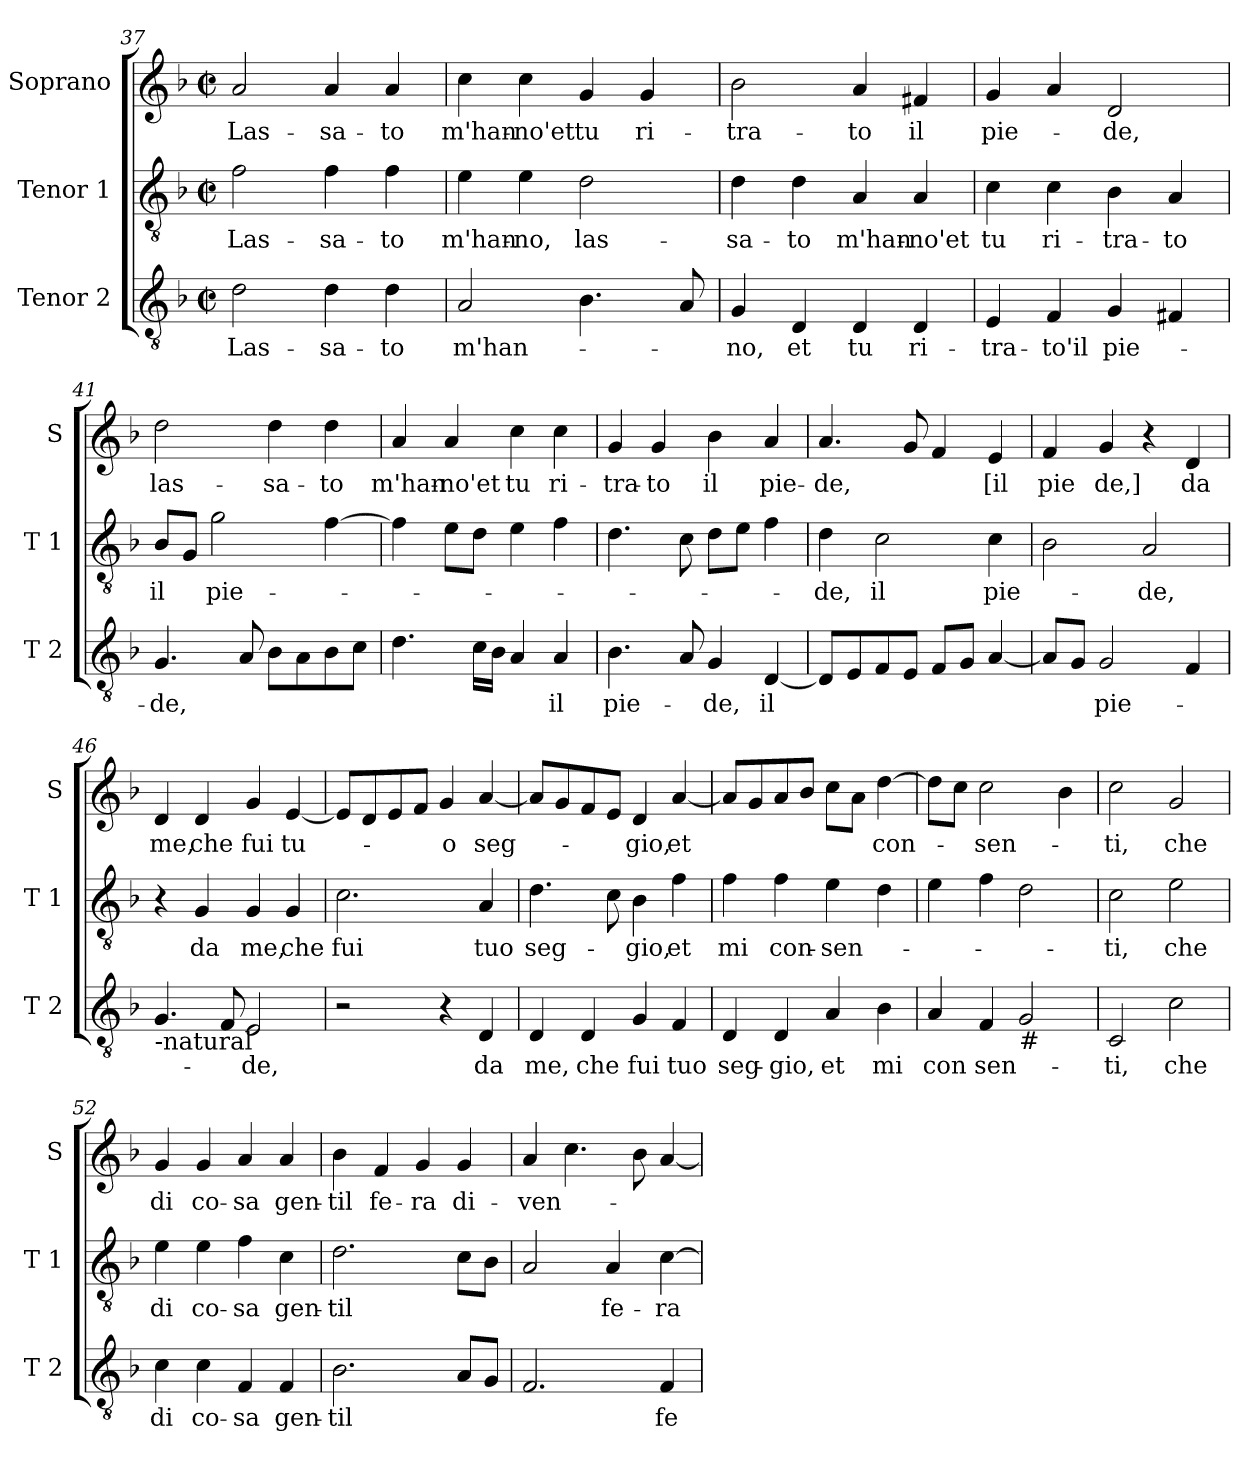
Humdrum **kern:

**kern	**text	**kern	**text	**kern	**text
*part3	*part3	*part2	*part2	*part1	*part1
*staff3	*staff3	*staff2	*staff2	*staff1	*staff1
*I"Tenor 2	*	*I"Tenor 1	*	*I"Soprano	*
*I'T 2	*	*I'T 1	*	*I'S	*
!!LO:PB:g=z
*clefGv2	*	*clefGv2	*	*clefG2	*
*k[b-]	*	*k[b-]	*	*k[b-]	*
*F:	*	*F:	*	*F:	*
*M2/2	*	*M2/2	*	*M2/2	*
*met(c|)	*	*met(c|)	*	*met(c|)	*
=37	=37	=37	=37	=37	=37
!	!LO:LY:b	!	!LO:LY:b	!	!LO:LY:b
2d\	Las-	2f\	Las-	2a/	Las-
!	!LO:LY:b	!	!LO:LY:b	!	!LO:LY:b
4d\	-sa-	4f\	-sa-	4a/	-sa-
!	!LO:LY:b	!	!LO:LY:b	!	!LO:LY:b
4d\	-to	4f\	-to	4a/	-to
=38	=38	=38	=38	=38	=38
!	!LO:LY:b	!	!LO:LY:b	!	!LO:LY:b
2A/	m'han-	4e\	m'han-	4cc\	m'han-
!	!	!	!LO:LY:b	!	!LO:LY:b
.	.	4e\	-no,	4cc\	-no'et
!	!	!	!LO:LY:b	!	!LO:LY:b
4.B-\	.	2d\	las-	4g/	tu
!	!	!	!	!	!LO:LY:b
.	.	.	.	4g/	ri-
8A/	.	.	.	.	.
=39	=39	=39	=39	=39	=39
!	!LO:LY:b	!	!LO:LY:b	!	!LO:LY:b
4G/	-no,	4d\	-sa-	2b-\	-tra-
!	!LO:LY:b	!	!LO:LY:b	!	!
4D/	et	4d\	-to	.	.
!	!LO:LY:b	!	!LO:LY:b	!	!LO:LY:b
4D/	tu	4A/	m'han-	4a/	-to
!	!LO:LY:b	!	!LO:LY:b	!	!LO:LY:b
4D/	ri-	4A/	-no'et	4f#X/	il
=40	=40	=40	=40	=40	=40
!	!LO:LY:b	!	!LO:LY:b	!	!LO:LY:b
4E/	-tra-	4c\	tu	4g/	pie-
!	!LO:LY:b	!	!LO:LY:b	!	!
4F/	-to'il	4c\	ri-	4a/	.
!	!LO:LY:b	!	!LO:LY:b	!	!LO:LY:b
4G/	pie-	4B-\	-tra-	2d/	-de,
!	!	!	!LO:LY:b	!	!
4F#X/	.	4A/	-to	.	.
=41	=41	=41	=41	=41	=41
!	!LO:LY:b	!	!LO:LY:b	!	!LO:LY:b
4.G/	-de,	8B-/L	il	2dd\	las-
.	.	8G/J	.	.	.
!	!	!	!LO:LY:b	!	!
.	.	2g\	pie-	.	.
8A/	.	.	.	.	.
!	!	!	!	!	!LO:LY:b
8B-\L	.	.	.	4dd\	-sa-
8A\	.	.	.	.	.
!	!	!	!	!	!LO:LY:b
8B-\	.	[4f\	.	4dd\	-to
8c\J	.	.	.	.	.
!!LO:LB:g=z
=42	=42	=42	=42	=42	=42
!	!	!	!	!	!LO:LY:b
4.d\	.	4f\]	.	4a/	m'han-
!	!	!	!	!	!LO:LY:b
.	.	8e\L	.	4a/	-no'et
16c\LL	.	8d\J	.	.	.
16B-\JJ	.	.	.	.	.
!	!	!	!	!	!LO:LY:b
4A/	.	4e\	.	4cc\	tu
!	!LO:LY:b	!	!	!	!LO:LY:b
4A/	il	4f\	.	4cc\	ri-
=43	=43	=43	=43	=43	=43
!	!LO:LY:b	!	!	!	!LO:LY:b
4.B-\	pie-	4.d\	.	4g/	-tra-
!	!	!	!	!	!LO:LY:b
.	.	.	.	4g/	-to
8A/	.	8c\	.	.	.
!	!LO:LY:b	!	!	!	!LO:LY:b
4G/	-de,	8d\L	.	4b-\	il
.	.	8e\J	.	.	.
!	!LO:LY:b	!	!	!	!LO:LY:b
[4D/	il	4f\	.	4a/	pie-
=44	=44	=44	=44	=44	=44
!	!	!	!LO:LY:b	!	!LO:LY:b
8D/L]	.	4d\	-de,	4.a/	-de,
8E/	.	.	.	.	.
!	!	!	!LO:LY:b	!	!
8F/	.	2c\	il	.	.
8E/J	.	.	.	8g/	.
8F/L	.	.	.	4f/	.
8G/J	.	.	.	.	.
!	!	!	!LO:LY:b	!	!LO:LY:b
[4A/	.	4c\	pie-	4e/	[il
=45	=45	=45	=45	=45	=45
!	!	!	!	!	!LO:LY:b
8A/L]	.	2B-\	.	4f/	pie
8G/J	.	.	.	.	.
!	!LO:LY:b	!	!	!	!LO:LY:b
2G/	pie-	.	.	4g/	de,]
!	!	!	!LO:LY:b	!	!
.	.	2A/	-de,	4r	.
!	!	!	!	!	!LO:LY:b
4F/	.	.	.	4d/	da
=46	=46	=46	=46	=46	=46
!LO:TX:b:t=-natural	!	!	!	!	!
!	!	!	!	!	!LO:LY:b
4.G/	.	4r	.	4d/	me,
!	!	!	!LO:LY:b	!	!LO:LY:b
.	.	4G/	da	4d/	che
8F/	.	.	.	.	.
!	!LO:LY:b	!	!LO:LY:b	!	!LO:LY:b
2E/	-de,	4G/	me,	4g/	fui
!	!	!	!LO:LY:b	!	!LO:LY:b
.	.	4G/	che	[4e/	tu-
!!LO:LB:g=z
=47	=47	=47	=47	=47	=47
!	!	!	!LO:LY:b	!	!
2r	.	2.c\	fui	8e/L]	.
.	.	.	.	8d/	.
.	.	.	.	8e/	.
.	.	.	.	8f/J	.
!	!	!	!	!	!LO:LY:b
4r	.	.	.	4g/	-o
!	!LO:LY:b	!	!LO:LY:b	!	!LO:LY:b
4D/	da	4A/	tuo	[4a/	seg-
=48	=48	=48	=48	=48	=48
!	!LO:LY:b	!	!LO:LY:b	!	!
4D/	me,	4.d\	seg-	8a/L]	.
.	.	.	.	8g/	.
!	!LO:LY:b	!	!	!	!
4D/	che	.	.	8f/	.
.	.	8c\	.	8e/J	.
!	!LO:LY:b	!	!LO:LY:b	!	!LO:LY:b
4G/	fui	4B-\	-gio,	4d/	-gio,
!	!LO:LY:b	!	!LO:LY:b	!	!LO:LY:b
4F/	tuo	4f\	et	[4a/	et
=49	=49	=49	=49	=49	=49
!	!LO:LY:b	!	!LO:LY:b	!	!
4D/	seg-	4f\	mi	8a/L]	.
.	.	.	.	8g/	.
!	!LO:LY:b	!	!LO:LY:b	!	!
4D/	-gio,	4f\	con-	8a/	.
.	.	.	.	8b-/J	.
!	!LO:LY:b	!	!LO:LY:b	!	!
4A/	et	4e\	-sen-	8cc\L	.
.	.	.	.	8a\J	.
!	!LO:LY:b	!	!	!	!LO:LY:b
4B-\	mi	4d\	.	[4dd\	con-
=50	=50	=50	=50	=50	=50
!	!LO:LY:b	!	!	!	!
4A/	con	4e\	.	8dd\L]	.
.	.	.	.	8cc\J	.
!	!LO:LY:b	!	!	!	!LO:LY:b
4F/	sen-	4f\	.	2cc\	-sen-
!LO:TX:b:t=#	!	!	!	!	!
2G/	.	2d\	.	.	.
.	.	.	.	4b-\	.
=51	=51	=51	=51	=51	=51
!	!LO:LY:b	!	!LO:LY:b	!	!LO:LY:b
2C/	-ti,	2c\	-ti,	2cc\	-ti,
!	!LO:LY:b	!	!LO:LY:b	!	!LO:LY:b
2c\	che	2e\	che	2g/	che
!!LO:LB:g=z
=52	=52	=52	=52	=52	=52
!	!LO:LY:b	!	!LO:LY:b	!	!LO:LY:b
4c\	di	4e\	di	4g/	di
!	!LO:LY:b	!	!LO:LY:b	!	!LO:LY:b
4c\	co-	4e\	co-	4g/	co-
!	!LO:LY:b	!	!LO:LY:b	!	!LO:LY:b
4F/	-sa	4f\	-sa	4a/	-sa
!	!LO:LY:b	!	!LO:LY:b	!	!LO:LY:b
4F/	gen-	4c\	gen-	4a/	gen-
=53	=53	=53	=53	=53	=53
!	!LO:LY:b	!	!LO:LY:b	!	!LO:LY:b
2.B-\	-til	2.d\	-til	4b-\	-til
!	!	!	!	!	!LO:LY:b
.	.	.	.	4f/	fe-
!	!	!	!	!	!LO:LY:b
.	.	.	.	4g/	-ra
!	!	!	!	!	!LO:LY:b
8A/L	.	8c\L	.	4g/	di-
8G/J	.	8B-\J	.	.	.
=54	=54	=54	=54	=54	=54
!	!	!	!	!	!LO:LY:b
2.F/	.	2A/	.	4a/	-ven-
.	.	.	.	4.cc\	.
!	!	!	!LO:LY:b	!	!
.	.	4A/	fe-	.	.
.	.	.	.	8b-\	.
!	!LO:LY:b	!	!LO:LY:b	!	!
4F/	fe-	[4c\	-ra	[4a/	.
=	=	=	=	=	=
*-	*-	*-	*-	*-	*-
